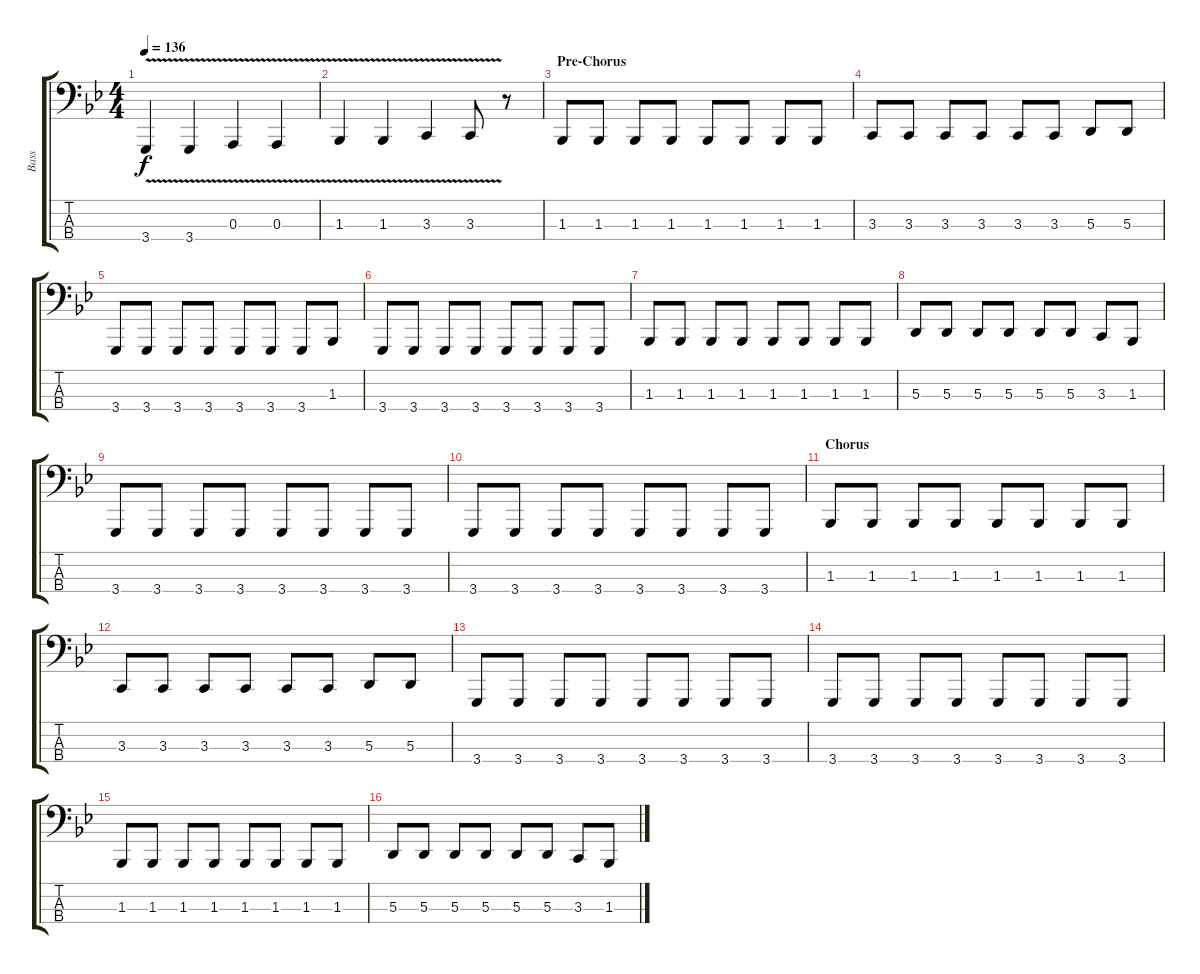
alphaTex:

\track ("Bass" "Bass") {instrument lead8bassandlead}
\staff {score tabs}
\tuning (G2 D2 A1 E1) {hide}
\ts (4 4)
\tempo 136
\clef f4
\ks gminor
3.4{v}.4{dy f} 3.4{v}.4 0.3{v}.4 0.3{v}.4 |
1.3{v}.4 1.3{v}.4 3.3{v}.4 3.3{v}.8 r.8 |
\section ("" "Pre-Chorus")
1.3.8 1.3.8 1.3.8 1.3.8 1.3.8 1.3.8 1.3.8 1.3.8 |
3.3.8 3.3.8 3.3.8 3.3.8 3.3.8 3.3.8 5.3.8 5.3.8 |
3.4.8 3.4.8 3.4.8 3.4.8 3.4.8 3.4.8 3.4.8 1.3.8 |
3.4.8 3.4.8 3.4.8 3.4.8 3.4.8 3.4.8 3.4.8 3.4.8 |
1.3.8 1.3.8 1.3.8 1.3.8 1.3.8 1.3.8 1.3.8 1.3.8 |
5.3.8 5.3.8 5.3.8 5.3.8 5.3.8 5.3.8 3.3.8 1.3.8 |
3.4.8 3.4.8 3.4.8 3.4.8 3.4.8 3.4.8 3.4.8 3.4.8 |
3.4.8 3.4.8 3.4.8 3.4.8 3.4.8 3.4.8 3.4.8 3.4.8 |
\section ("" "Chorus")
1.3.8 1.3.8 1.3.8 1.3.8 1.3.8 1.3.8 1.3.8 1.3.8 |
3.3.8 3.3.8 3.3.8 3.3.8 3.3.8 3.3.8 5.3.8 5.3.8 |
3.4.8 3.4.8 3.4.8 3.4.8 3.4.8 3.4.8 3.4.8 3.4.8 |
3.4.8 3.4.8 3.4.8 3.4.8 3.4.8 3.4.8 3.4.8 3.4.8 |
1.3.8 1.3.8 1.3.8 1.3.8 1.3.8 1.3.8 1.3.8 1.3.8 |
5.3.8 5.3.8 5.3.8 5.3.8 5.3.8 5.3.8 3.3.8 1.3.8
